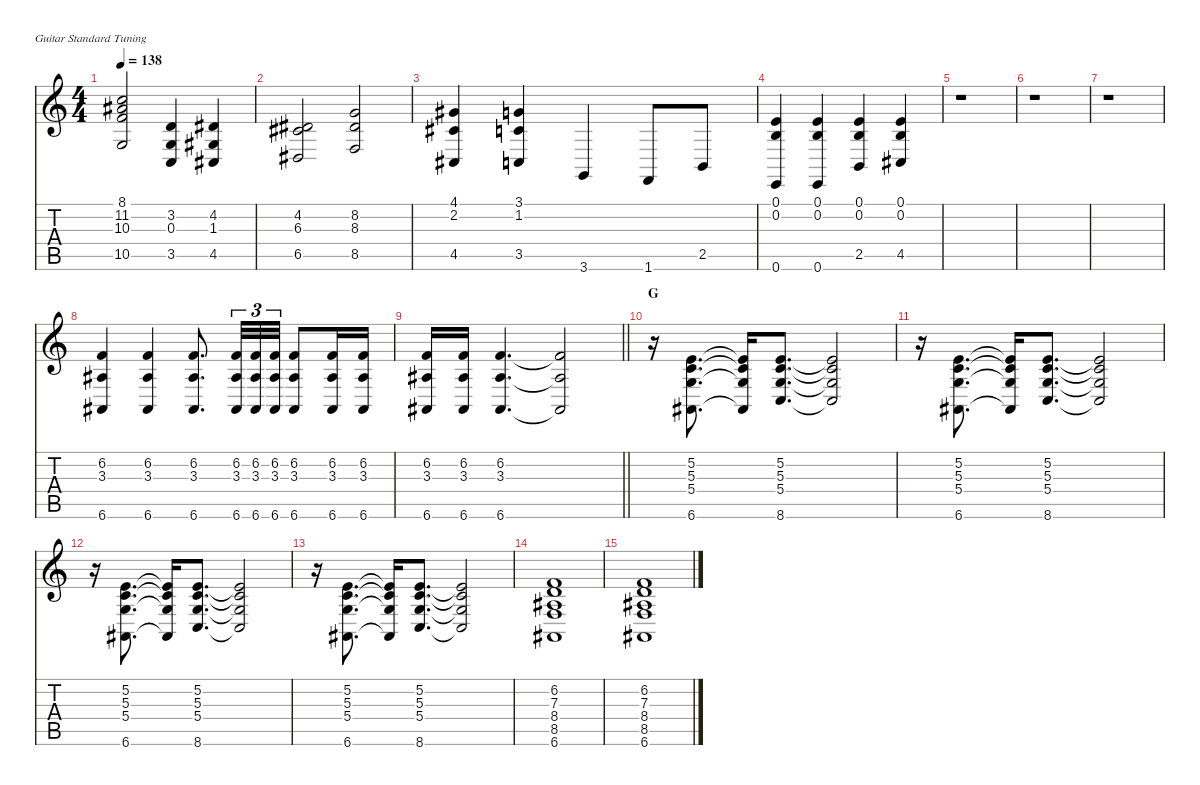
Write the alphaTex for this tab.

\defaultSystemsLayout 4
\hideDynamics
\bracketExtendMode nobrackets
\singleTrackTrackNamePolicy hidden
\multiTrackTrackNamePolicy hidden
\firstSystemTrackNameMode fullname
\firstSystemTrackNameOrientation horizontal
\otherSystemsTrackNameOrientation horizontal
\track ("Keyboard" "el.pno.") {instrument electricgrandpiano}
\staff {score tabs}
\tuning (E4 B3 G3 D3 A2 E2)
\ts (4 4)
\tempo 138
\clef g2
\ks c
(8.1{t} 11.2{t acc #} 10.3{t} 10.5{t}).2{dy f beam Up} (3.2 0.3 3.5).4{dy fff beam Up} (4.2{acc #} 1.3{acc #} 4.5{acc #}).4{beam Up} |
(4.2{acc #} 6.3{acc #} 6.5{acc #}).2{beam Up} (8.2 8.3{acc #} 8.5).2{beam Up} |
(4.1{acc #} 2.2{acc #} 4.5{acc #}).4{beam Up} (3.1 1.2 3.5).4{beam Up} 3.6.4{beam Up} 1.6.8{beam Up} 2.5.8{beam Up} |
(0.1 0.2 0.6).4{beam Up} (0.1 0.2 0.6).4{beam Up} (0.1 0.2 2.5).4{beam Up} (0.1 0.2 4.5{acc #}).4{beam Up} |
r.1{beam Down} |
r.1{beam Down} |
r.1{beam Down} |
(6.2 3.3{acc #} 6.6{acc #}).4{beam Up} (6.2 3.3{acc #} 6.6{acc #}).4{beam Up} (6.2 3.3{acc #} 6.6{acc #}).8{d beam Up} (6.2 3.3{acc #} 6.6{acc #}).32{tu (3 2) beam Up} (6.2 3.3{acc #} 6.6{acc #}).32{tu (3 2) beam Up} (6.2 3.3{acc #} 6.6{acc #}).32{tu (3 2) beam Up} (6.2 3.3{acc #} 6.6{acc #}).8{beam Up} (6.2 3.3{acc #} 6.6{acc #}).16{beam Up} (6.2 3.3{acc #} 6.6{acc #}).16{beam Up} |
\barLineRight lightlight
(6.2 3.3{acc #} 6.6{acc #}).16{beam Up} (6.2 3.3{acc #} 6.6{acc #}).16{beam Up} (6.2 3.3{acc #} 6.6{acc #}).4{d beam Up} (6.2{t} 3.3{t acc #} 6.6{t acc #}).2{dy f beam Up} |
\section ("" "G")
r.16{beam Down} (5.2 5.3 5.4 6.6{acc #}).8{d dy fff beam Up} (5.2{t} 5.3{t} 5.4{t} 6.6{t acc #}).16{dy f beam Up} (5.2 5.3 5.4 8.6).8{d dy fff beam Up} (5.2{t} 5.3{t} 5.4{t} 8.6{t}).2{dy f beam Up} |
r.16{beam Down} (5.2 5.3 5.4 6.6{acc #}).8{d dy fff beam Up} (5.2{t} 5.3{t} 5.4{t} 6.6{t acc #}).16{dy f beam Up} (5.2 5.3 5.4 8.6).8{d dy fff beam Up} (5.2{t} 5.3{t} 5.4{t} 8.6{t}).2{dy f beam Up} |
r.16{beam Down} (5.2 5.3 5.4 6.6{acc #}).8{d dy fff beam Up} (5.2{t} 5.3{t} 5.4{t} 6.6{t acc #}).16{dy f beam Up} (5.2 5.3 5.4 8.6).8{d dy fff beam Up} (5.2{t} 5.3{t} 5.4{t} 8.6{t}).2{dy f beam Up} |
r.16{beam Down} (5.2 5.3 5.4 6.6{acc #}).8{d dy fff beam Up} (5.2{t} 5.3{t} 5.4{t} 6.6{t acc #}).16{dy f beam Up} (5.2 5.3 5.4 8.6).8{d dy fff beam Up} (5.2{t} 5.3{t} 5.4{t} 8.6{t}).2{dy f beam Up} |
(6.2 7.3 8.4{acc #} 8.5 6.6{acc #}).1{dy fff beam Up} |
(6.2 7.3 8.4{acc #} 8.5 6.6{acc #}).1{beam Up}
